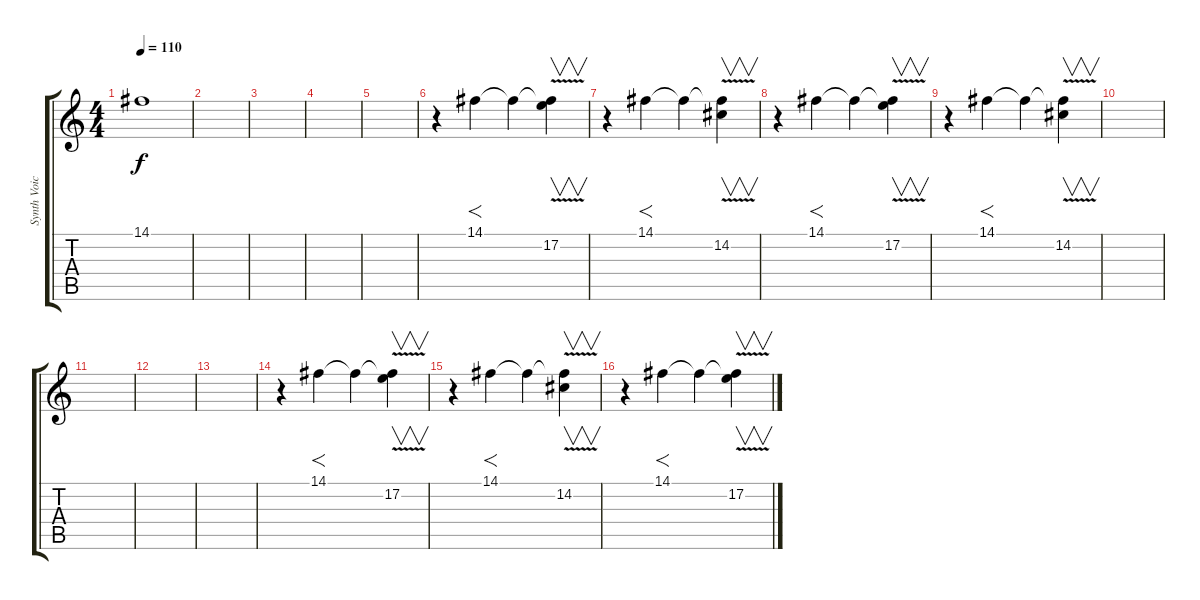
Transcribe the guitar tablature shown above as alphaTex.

\track ("Synth Voice" "Synth Voic") {instrument choiraahs}
\staff {score tabs}
\tuning (E4 B3 G3 D3 A2 E2) {hide}
\ts (4 4)
\tempo 110
\clef g2
\ks c
14.1{t}.1{dy f} |
|
|
|
|
r.4 14.1.4{f balance 8} 14.1{t}.4 (14.1{t} 17.2{v}).4{v} |
r.4 14.1.4{f} 14.1{t}.4 (14.1{t} 14.2{v}).4{v} |
r.4 14.1.4{f} 14.1{t}.4 (14.1{t} 17.2{v}).4{v} |
r.4 14.1.4{f} 14.1{t}.4 (14.1{t} 14.2{v}).4{v} |
|
|
|
|
r.4 14.1.4{f balance 8} 14.1{t}.4 (14.1{t} 17.2{v}).4{v} |
r.4 14.1.4{f} 14.1{t}.4 (14.1{t} 14.2{v}).4{v} |
r.4 14.1.4{f} 14.1{t}.4 (14.1{t} 17.2{v}).4{v}
